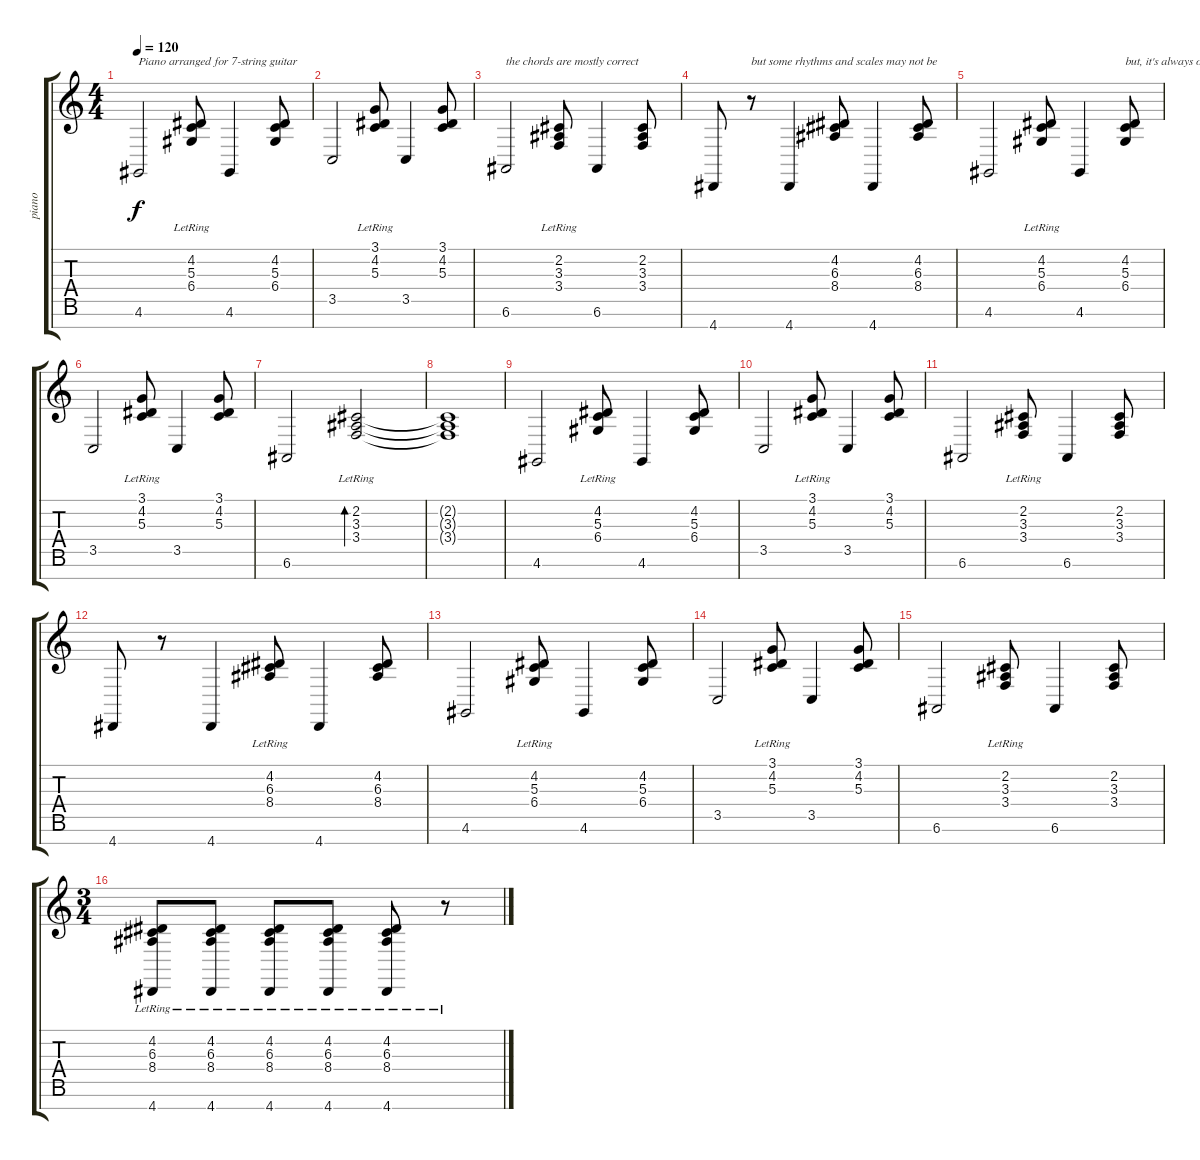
\track ("piano" "piano") {instrument acousticgrandpiano}
\staff {score tabs}
\tuning (E4 B3 G3 D3 A2 E2 B1) {hide}
\ts (4 4)
\tempo 120
\clef g2
\ks c
4.6.2{txt "Piano arranged for 7-string guitar" dy f instrument acousticgrandpiano} (4.2 5.3 6.4{lr}).8 4.6.4 (4.2 5.3 6.4).8 |
3.5.2 (3.1 4.2 5.3{lr}).8 3.5.4 (3.1 4.2 5.3).8 |
6.6.2{txt "the chords are mostly correct"} (2.2 3.3{lr} 3.4).8 6.6.4 (2.2 3.3 3.4).8 |
4.7.8 r.8{txt "but some rhythms and scales may not be"} 4.7.4 (4.2 6.3 8.4).8 4.7.4 (4.2 6.3 8.4).8 |
4.6.2 (4.2 5.3 6.4{lr}).8 4.6.4 (4.2 5.3 6.4).8{txt "but, it's always open to be corrected."} |
3.5.2 (3.1 4.2 5.3{lr}).8 3.5.4 (3.1 4.2 5.3).8 |
6.6.2 (2.2 3.3{lr} 3.4).2{bd 480} |
(2.2{t} 3.3{t} 3.4{t}).1 |
4.6.2 (4.2 5.3 6.4{lr}).8 4.6.4 (4.2 5.3 6.4).8 |
3.5.2 (3.1 4.2 5.3{lr}).8 3.5.4 (3.1 4.2 5.3).8 |
6.6.2 (2.2 3.3{lr} 3.4).8 6.6.4 (2.2 3.3 3.4).8 |
4.7.8 r.8 4.7.4 (4.2 6.3 8.4{lr}).8 4.7.4 (4.2 6.3 8.4).8 |
4.6.2 (4.2 5.3 6.4{lr}).8 4.6.4 (4.2 5.3 6.4).8 |
3.5.2 (3.1 4.2 5.3{lr}).8 3.5.4 (3.1 4.2 5.3).8 |
6.6.2 (2.2 3.3{lr} 3.4).8 6.6.4 (2.2 3.3 3.4).8 |
\ts (3 4)
(4.2 6.3 8.4{lr} 4.7).8 (4.2 6.3 8.4{lr} 4.7).8 (4.2 6.3 8.4{lr} 4.7).8 (4.2 6.3 8.4{lr} 4.7).8 (4.2 6.3 8.4{lr} 4.7).8 r.8
